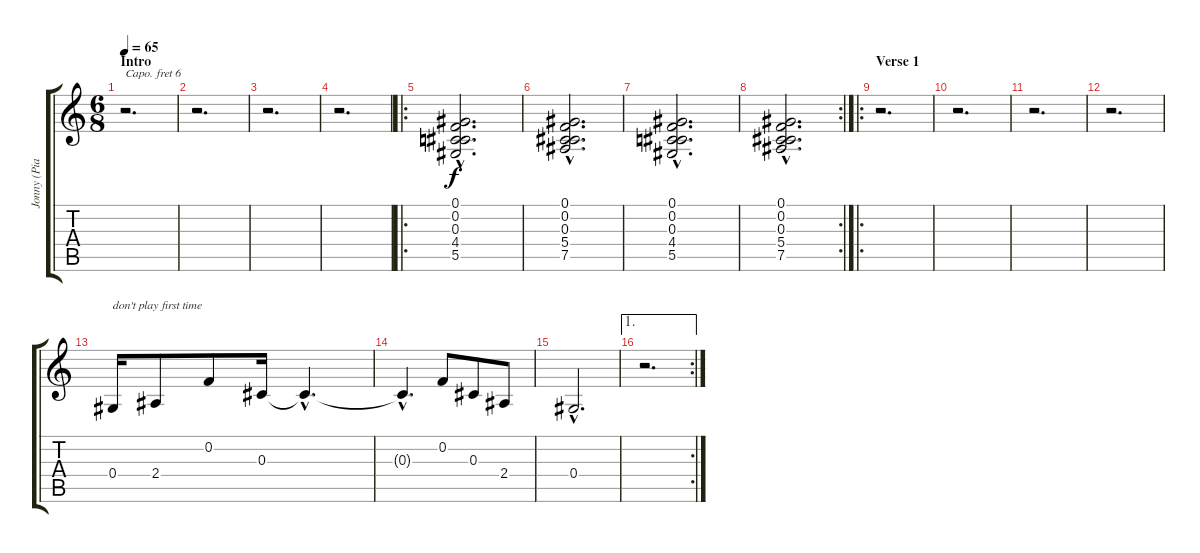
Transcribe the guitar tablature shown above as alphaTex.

\track ("Jonny (Piano Tabbed For Guitar)" "Jonny (Pia") {instrument acousticgrandpiano}
\staff {score tabs}
\capo 6
\tuning (D4 B3 G3 D3 A2 E2) {hide}
\ts (6 8)
\section ("" "Intro")
\tempo 65
\clef g2
\ks c
r.2{d dy f instrument acousticgrandpiano} |
r.2{d} |
r.2{d} |
r.2{d} |
\ro
(0.1{hac} 0.2{hac} 0.3{hac} 4.4{hac} 5.5{hac}).2{d} |
(0.1{hac} 0.2{hac} 0.3{hac} 5.4{hac} 7.5{hac}).2{d} |
(0.1{hac} 0.2{hac} 0.3{hac} 4.4{hac} 5.5{hac}).2{d} |
\rc 2
(0.1{hac} 0.2{hac} 0.3{hac} 5.4{hac} 7.5{hac}).2{d} |
\ro
\section ("" "Verse 1")
r.2{d} |
r.2{d} |
r.2{d} |
r.2{d} |
0.4.16{txt "don't play first time"} 2.4.8 0.2.8 0.3.16 0.3{hac t}.4{d} |
0.3{hac t}.4{d} 0.2.8 0.3.8 2.4.8 |
0.4{hac}.2{d} |
\ae 1
\rc 2
r.2{d}
